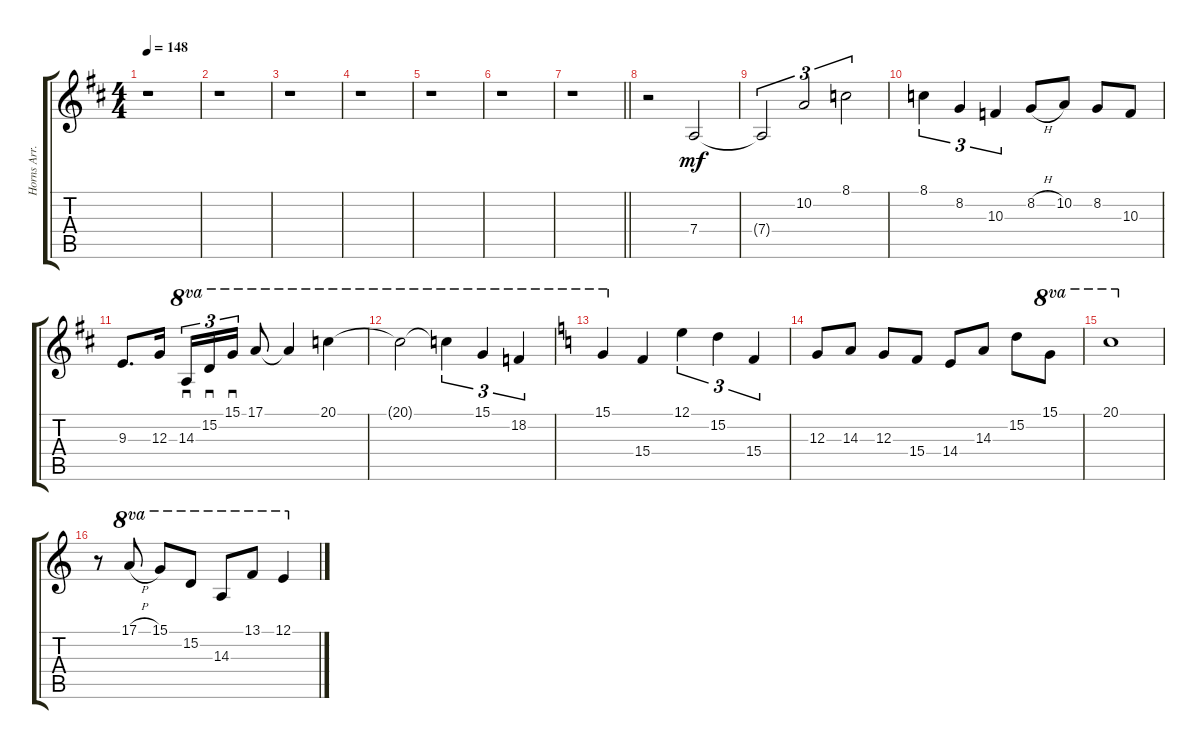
\track ("Horns Arr. For Gtr." "Horns Arr.") {instrument trumpet}
\staff {score tabs}
\tuning (E4 B3 G3 D3 A2 E2) {hide}
\ts (4 4)
\tempo 148
\clef g2
\ks d
r.1{dy mf} |
r.1 |
r.1 |
r.1 |
r.1 |
r.1 |
\barLineRight lightlight
r.1 |
r.2 7.4.2 |
7.4{t}.2{tu (3 2)} 10.2.2{tu (3 2)} 8.1.2{tu (3 2)} |
8.1.4{tu (3 2)} 8.2.4{tu (3 2)} 10.3.4{tu (3 2)} 8.2{h}.8 10.2.8 8.2.8 10.3.8 |
9.3.8{d} 12.3.16 14.3.16{sd tu (3 2) ot 8va} 15.2.16{sd tu (3 2) ot 8va} 15.1.16{sd tu (3 2) ot 8va} 17.1.8{ot 8va} 17.1{t}.4{ot 8va} 20.1.4{ot 8va} |
20.1{t}.2{ot 8va} 20.1{t}.4{tu (3 2) ot 8va} 15.1.4{tu (3 2) ot 8va} 18.2.4{tu (3 2) ot 8va} |
\ks c
15.1.4{ot 8va} 15.4.4 12.1.4{tu (3 2)} 15.2.4{tu (3 2)} 15.4.4{tu (3 2)} |
12.3.8 14.3.8 12.3.8 15.4.8 14.4.8 14.3.8 15.2.8 15.1.8{ot 8va} |
20.1.1{ot 8va} |
r.8 17.1{h}.8{ot 8va} 15.1.8{ot 8va} 15.2.8{ot 8va} 14.3.8{ot 8va} 13.1.8{ot 8va} 12.1.4{ot 8va}
